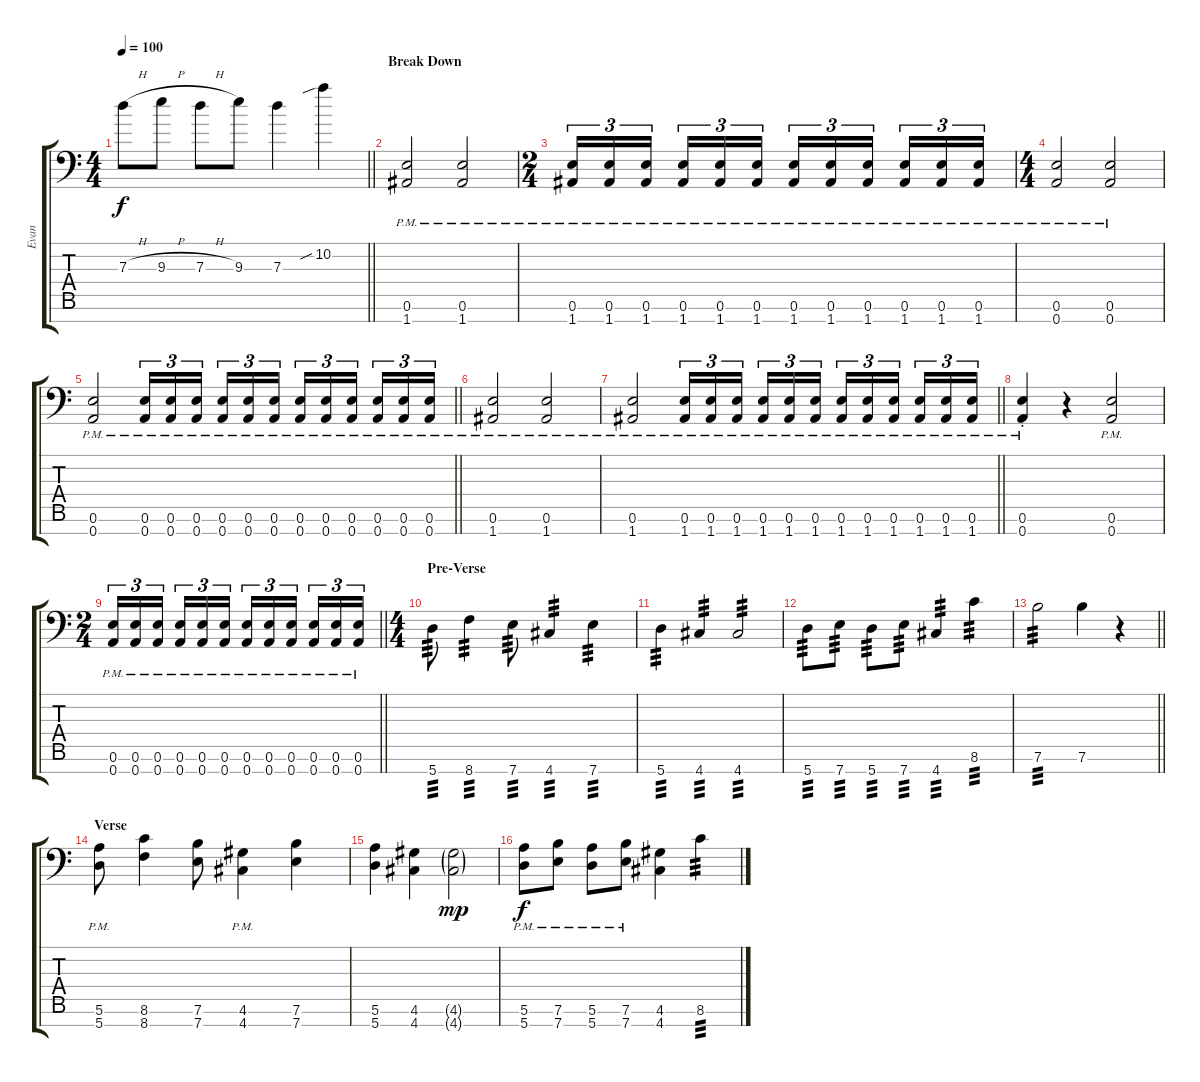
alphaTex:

\track ("Evan" "Evan") {instrument distortionguitar}
\staff {score tabs}
\tuning (E4 B3 G3 D3 A2 E2 A1) {hide}
\ts (4 4)
\tempo 100
\clef f4
\barLineRight lightlight
\ks c
7.3{h}.8{dy f} 9.3{h}.8 7.3{h}.8 9.3.8 7.3.4 10.2{sib}.4 |
\section ("" "Break Down")
(0.6{pm} 1.7{pm}).2 (0.6{pm} 1.7{pm}).2 |
\ts (2 4)
(0.6{pm} 1.7{pm}).16{tu (3 2)} (0.6{pm} 1.7{pm}).16{tu (3 2)} (0.6{pm} 1.7{pm}).16{tu (3 2) beam splitsecondary} (0.6{pm} 1.7{pm}).16{tu (3 2)} (0.6{pm} 1.7{pm}).16{tu (3 2)} (0.6{pm} 1.7{pm}).16{tu (3 2)} (0.6{pm} 1.7{pm}).16{tu (3 2)} (0.6{pm} 1.7{pm}).16{tu (3 2)} (0.6{pm} 1.7{pm}).16{tu (3 2) beam splitsecondary} (0.6{pm} 1.7{pm}).16{tu (3 2)} (0.6{pm} 1.7{pm}).16{tu (3 2)} (0.6{pm} 1.7{pm}).16{tu (3 2)} |
\ts (4 4)
(0.6{pm} 0.7{pm}).2 (0.6{pm} 0.7{pm}).2 |
\barLineRight lightlight
(0.6{pm} 0.7{pm}).2 (0.6{pm} 0.7{pm}).16{tu (3 2)} (0.6{pm} 0.7{pm}).16{tu (3 2)} (0.6{pm} 0.7{pm}).16{tu (3 2) beam splitsecondary} (0.6{pm} 0.7{pm}).16{tu (3 2)} (0.6{pm} 0.7{pm}).16{tu (3 2)} (0.6{pm} 0.7{pm}).16{tu (3 2)} (0.6{pm} 0.7{pm}).16{tu (3 2)} (0.6{pm} 0.7{pm}).16{tu (3 2)} (0.6{pm} 0.7{pm}).16{tu (3 2) beam splitsecondary} (0.6{pm} 0.7{pm}).16{tu (3 2)} (0.6{pm} 0.7{pm}).16{tu (3 2)} (0.6{pm} 0.7{pm}).16{tu (3 2)} |
(0.6{pm} 1.7{pm}).2 (0.6{pm} 1.7{pm}).2 |
\barLineRight lightlight
(0.6{pm} 1.7{pm}).2 (0.6{pm} 1.7{pm}).16{tu (3 2)} (0.6{pm} 1.7{pm}).16{tu (3 2)} (0.6{pm} 1.7{pm}).16{tu (3 2) beam splitsecondary} (0.6{pm} 1.7{pm}).16{tu (3 2)} (0.6{pm} 1.7{pm}).16{tu (3 2)} (0.6{pm} 1.7{pm}).16{tu (3 2)} (0.6{pm} 1.7{pm}).16{tu (3 2)} (0.6{pm} 1.7{pm}).16{tu (3 2)} (0.6{pm} 1.7{pm}).16{tu (3 2) beam splitsecondary} (0.6{pm} 1.7{pm}).16{tu (3 2)} (0.6{pm} 1.7{pm}).16{tu (3 2)} (0.6{pm} 1.7{pm}).16{tu (3 2)} |
(0.6{pm st} 0.7{pm st}).4 r.4 (0.6{pm} 0.7{pm}).2 |
\ts (2 4)
\barLineRight lightlight
(0.6{pm} 0.7{pm}).16{tu (3 2)} (0.6{pm} 0.7{pm}).16{tu (3 2)} (0.6{pm} 0.7{pm}).16{tu (3 2) beam splitsecondary} (0.6{pm} 0.7{pm}).16{tu (3 2)} (0.6{pm} 0.7{pm}).16{tu (3 2)} (0.6{pm} 0.7{pm}).16{tu (3 2)} (0.6{pm} 0.7{pm}).16{tu (3 2)} (0.6{pm} 0.7{pm}).16{tu (3 2)} (0.6{pm} 0.7{pm}).16{tu (3 2) beam splitsecondary} (0.6{pm} 0.7{pm}).16{tu (3 2)} (0.6{pm} 0.7{pm}).16{tu (3 2)} (0.6{pm} 0.7{pm}).16{tu (3 2)} |
\ts (4 4)
\section ("" "Pre-Verse")
5.7.8{tp 3 volume 12} 8.7.4{tp 3} 7.7.8{tp 3 volume 16} 4.7.4{tp 3} 7.7.4{tp 3} |
5.7.4{tp 3} 4.7.4{tp 3} 4.7.2{tp 3} |
5.7.8{tp 3} 7.7.8{tp 3} 5.7.8{tp 3} 7.7.8{tp 3} 4.7.4{tp 3} 8.6.4{tp 3} |
\barLineRight lightlight
7.6.2{tp 3} 7.6.4 r.4 |
\section ("" "Verse")
(5.6{pm} 5.7{pm}).8 (8.6 8.7).4 (7.6 7.7).8 (4.6{pm} 4.7{pm}).4 (7.6 7.7).4 |
(5.6 5.7).4 (4.6 4.7).4 (4.6{g} 4.7{g}).2{dy mp} |
(5.6{pm} 5.7{pm}).8{dy f} (7.6{pm} 7.7{pm}).8 (5.6{pm} 5.7{pm}).8 (7.6{pm} 7.7{pm}).8 (4.6 4.7).4 8.6.4{tp 3}
